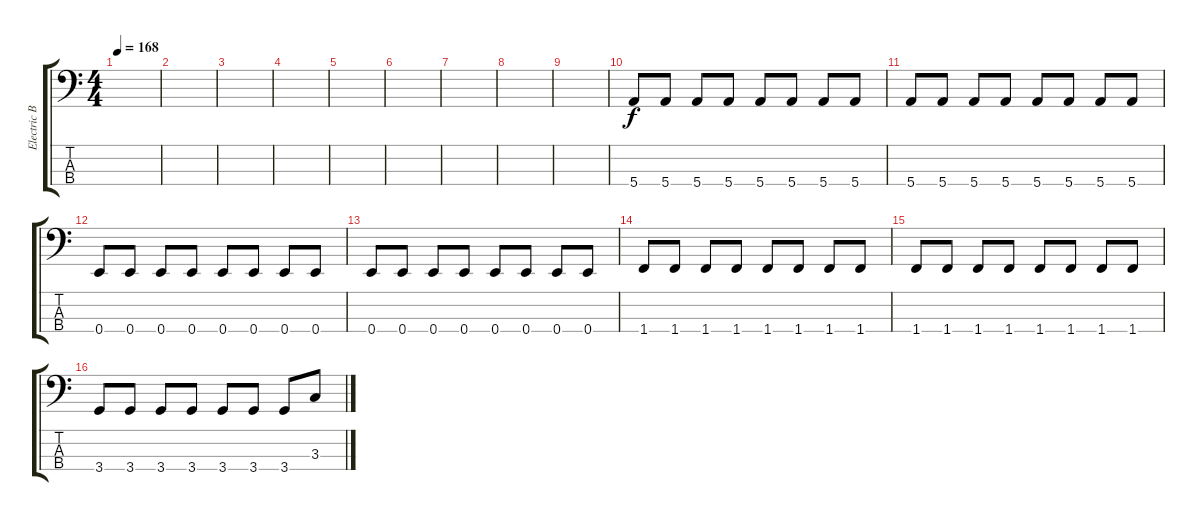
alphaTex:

\track ("Electric Bass" "Electric B") {instrument electricbassfinger}
\staff {score tabs}
\tuning (G2 D2 A1 E1) {hide}
\ts (4 4)
\tempo 168
\clef f4
\ks c
|
|
|
|
|
|
|
|
|
5.4.8 5.4.8 5.4.8 5.4.8 5.4.8 5.4.8 5.4.8 5.4.8 |
5.4.8 5.4.8 5.4.8 5.4.8 5.4.8 5.4.8 5.4.8 5.4.8 |
0.4.8 0.4.8 0.4.8 0.4.8 0.4.8 0.4.8 0.4.8 0.4.8 |
0.4.8 0.4.8 0.4.8 0.4.8 0.4.8 0.4.8 0.4.8 0.4.8 |
1.4.8 1.4.8 1.4.8 1.4.8 1.4.8 1.4.8 1.4.8 1.4.8 |
1.4.8 1.4.8 1.4.8 1.4.8 1.4.8 1.4.8 1.4.8 1.4.8 |
3.4.8 3.4.8 3.4.8 3.4.8 3.4.8 3.4.8 3.4.8 3.3{ss}.8
